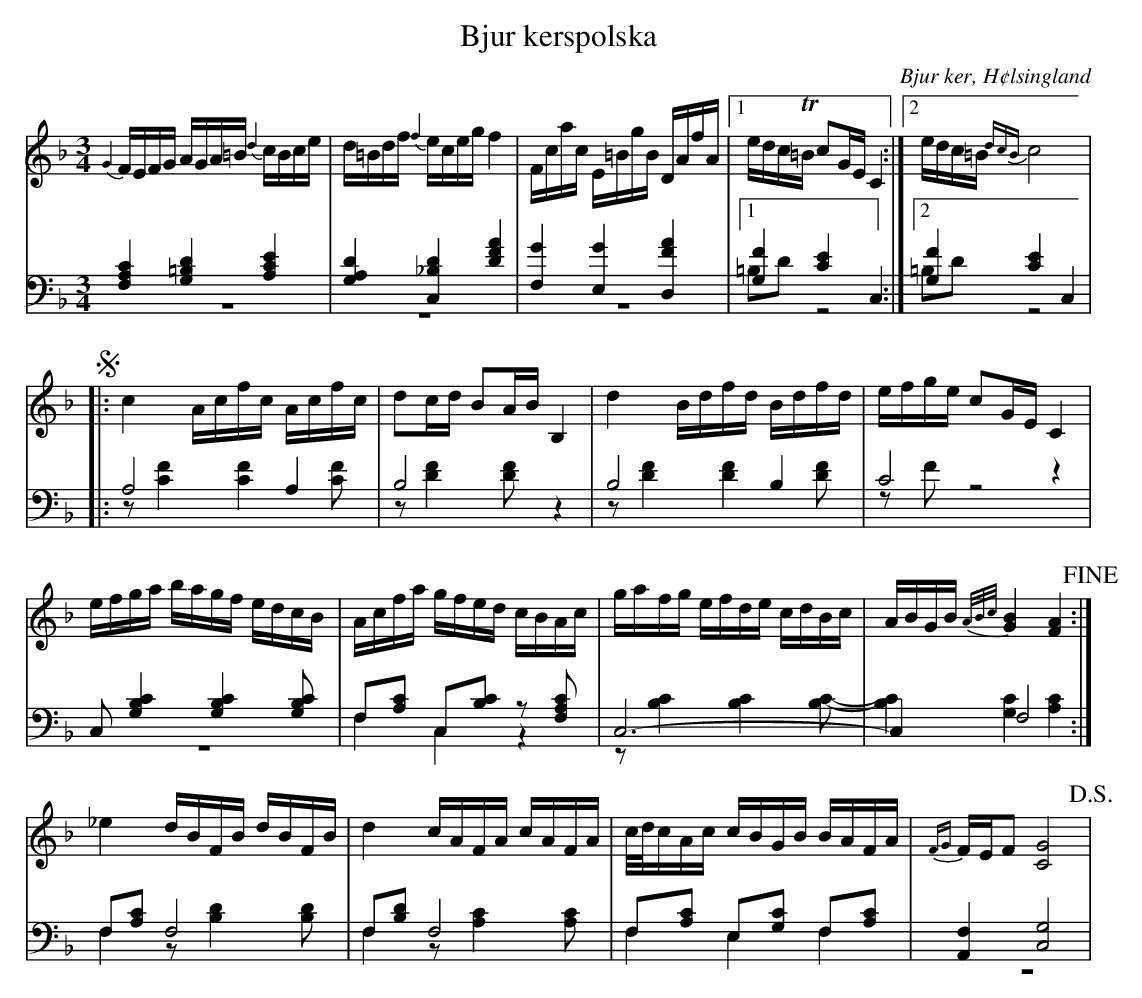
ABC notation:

X:1
T: Bjur kerspolska
O: Bjur ker, H¢lsingland
M: 3/4
L: 1/16
K: F
V:1
V:2
V:3 merge
V:1
{G2}FEFG AGA=B {d2}cBce|d=Bdf {f2}eceg f4|Fcac E=BgB DAfA|1 edcT=B c2GE C4:|2 edc=B {dcB}c8 |
!segno! |:c4 Acfc Acfc|d2cd B2AB B,4|d4 Bdfd Bdfd|efge c2GE C4|
efga bagf edcB|Acfa gfed cBAc|gafg efde cdBc|ABGB {A/B/c/}[G4B4] [F4A4] !fine!:|
_e4 dBFB dBFB|d4 cAFA cAFA|c/d/cAc cBGB BAFA|{FG}FEF2 [C8G8] !D.S.!|
V:2 clef=bass
[F,4A,4C4] [G,4=B,4D4] [A,4C4E4]|[G,4A,4D4] [C,4_B,4D4] [D4F4A4]|[F,4G4] [E,4G4] [D,4F4A4]|1 [G,4F4] [C4E4] C,4:|2 [G,4F4] [C4E4] C,4 |
|:A,8 A,4|B,8 z4|B,8  B,4|C8 z4|
C,2 [G,4B,4C4] [G,4B,4C4] [G,2B,2C2]|F,2[A,2C2] C,2[B,2C2] z2 [F,2A,2C2]|C,12-|C,4 F,8:|
F,2[A,2C2] F,8|F,2[B,2D2] F,8|F,2[A,2C2] E,2[G,2C2] F,2[A,2C2]|[A,,4F,4] [C,8G,8] |
V:3 clef=bass
z12|z12|z12|1 =B,2D2 z8:|2 =B,2D2 z8|
|:z2 [C4F4] [C4F4] [C2F2]|z2 [D4F4] [D2F2] z4|z2 [D4F4] [D4F4] [D2F2]|z2 F2 z8|
z12|F,4 C,4 z4|z2 [B,4C4] [B,4C4] [B,2C2]-|[B,4C4] [G,4C4] [A,4C4]:|
F,4 z2 [B,4D4] [B,2D2]|F,4 z2 [A,4C4] [A,2C2]|F,4 E,4 F,4|z12|
